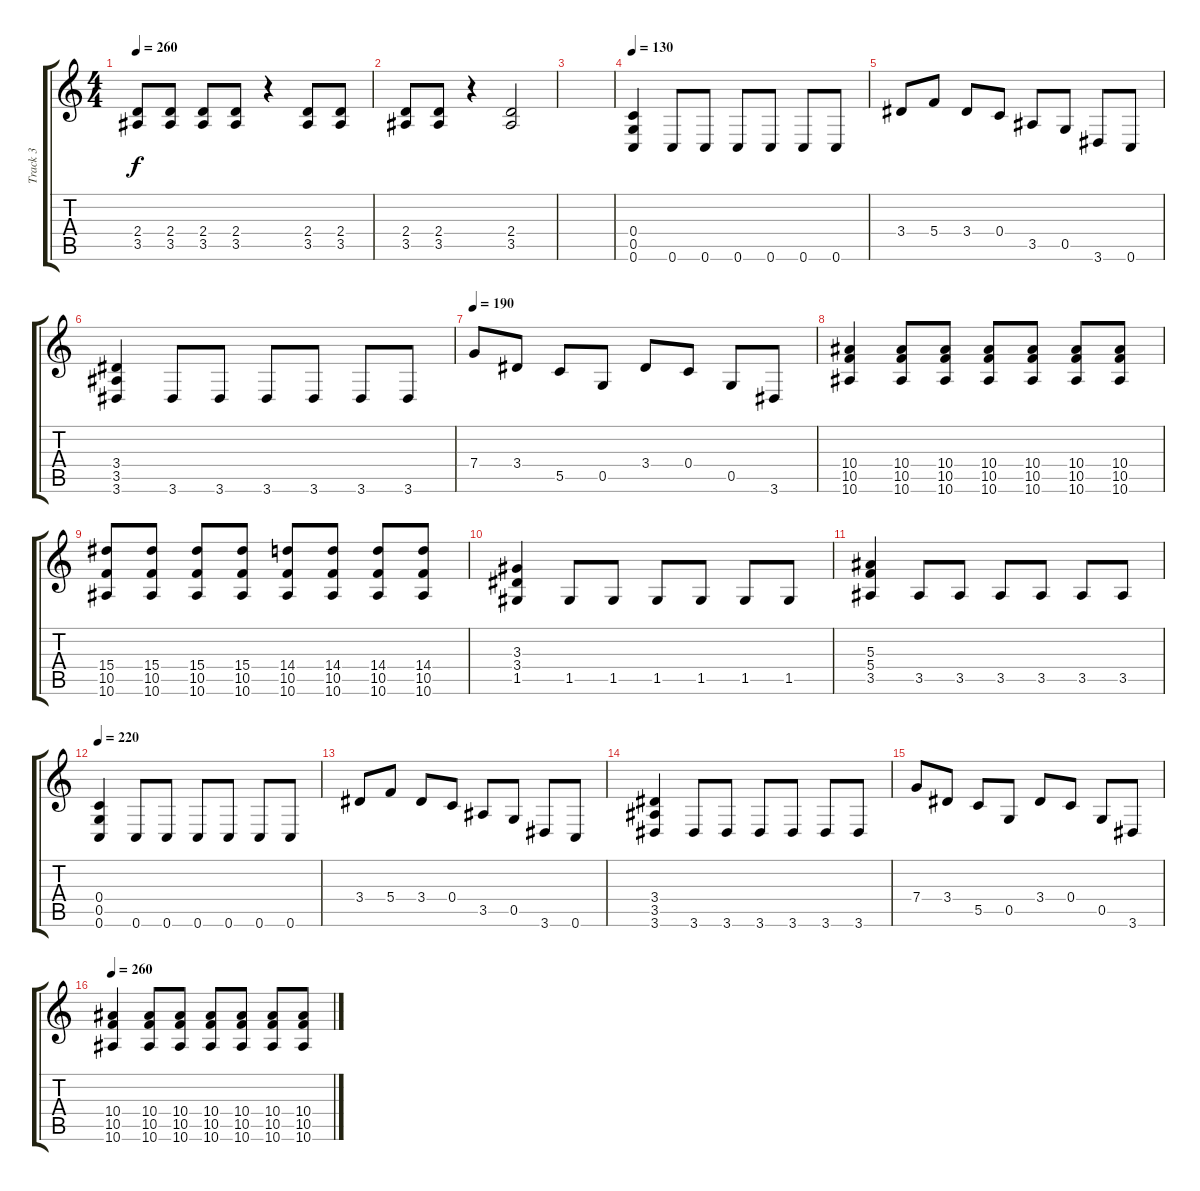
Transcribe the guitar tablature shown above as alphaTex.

\track ("Track 3" "Track 3") {instrument distortionguitar}
\staff {score tabs}
\tuning (D4 A3 F3 C3 G2 C2) {hide}
\ts (4 4)
\tempo 260
\clef g2
\ks c
(2.4 3.5).8{dy f} (2.4 3.5).8 (2.4 3.5).8 (2.4 3.5).8 r.4 (2.4 3.5).8 (2.4 3.5).8 |
(2.4 3.5).8 (2.4 3.5).8 r.4 (2.4 3.5).2 |
|
\tempo 130
(0.4 0.5 0.6).4 0.6.8 0.6.8 0.6.8 0.6.8 0.6.8 0.6.8 |
3.4.8 5.4.8 3.4.8 0.4.8 3.5.8 0.5.8 3.6.8 0.6.8 |
(3.4 3.5 3.6).4 3.6.8 3.6.8 3.6.8 3.6.8 3.6.8 3.6.8 |
\tempo 190
7.4.8 3.4.8 5.5.8 0.5.8 3.4.8 0.4.8 0.5.8 3.6.8 |
(10.4 10.5 10.6).4 (10.4 10.5 10.6).8 (10.4 10.5 10.6).8 (10.4 10.5 10.6).8 (10.4 10.5 10.6).8 (10.4 10.5 10.6).8 (10.4 10.5 10.6).8 |
(15.4 10.5 10.6).8 (15.4 10.5 10.6).8 (15.4 10.5 10.6).8 (15.4 10.5 10.6).8 (14.4 10.5 10.6).8 (14.4 10.5 10.6).8 (14.4 10.5 10.6).8 (14.4 10.5 10.6).8 |
(3.3 3.4 1.5).4 1.5.8 1.5.8 1.5.8 1.5.8 1.5.8 1.5.8 |
(5.3 5.4 3.5).4 3.5.8 3.5.8 3.5.8 3.5.8 3.5.8 3.5.8 |
\tempo 220
(0.4 0.5 0.6).4 0.6.8 0.6.8 0.6.8 0.6.8 0.6.8 0.6.8 |
3.4.8 5.4.8 3.4.8 0.4.8 3.5.8 0.5.8 3.6.8 0.6.8 |
(3.4 3.5 3.6).4 3.6.8 3.6.8 3.6.8 3.6.8 3.6.8 3.6.8 |
7.4.8 3.4.8 5.5.8 0.5.8 3.4.8 0.4.8 0.5.8 3.6.8 |
\tempo 260
(10.4 10.5 10.6).4 (10.4 10.5 10.6).8 (10.4 10.5 10.6).8 (10.4 10.5 10.6).8 (10.4 10.5 10.6).8 (10.4 10.5 10.6).8 (10.4 10.5 10.6).8
